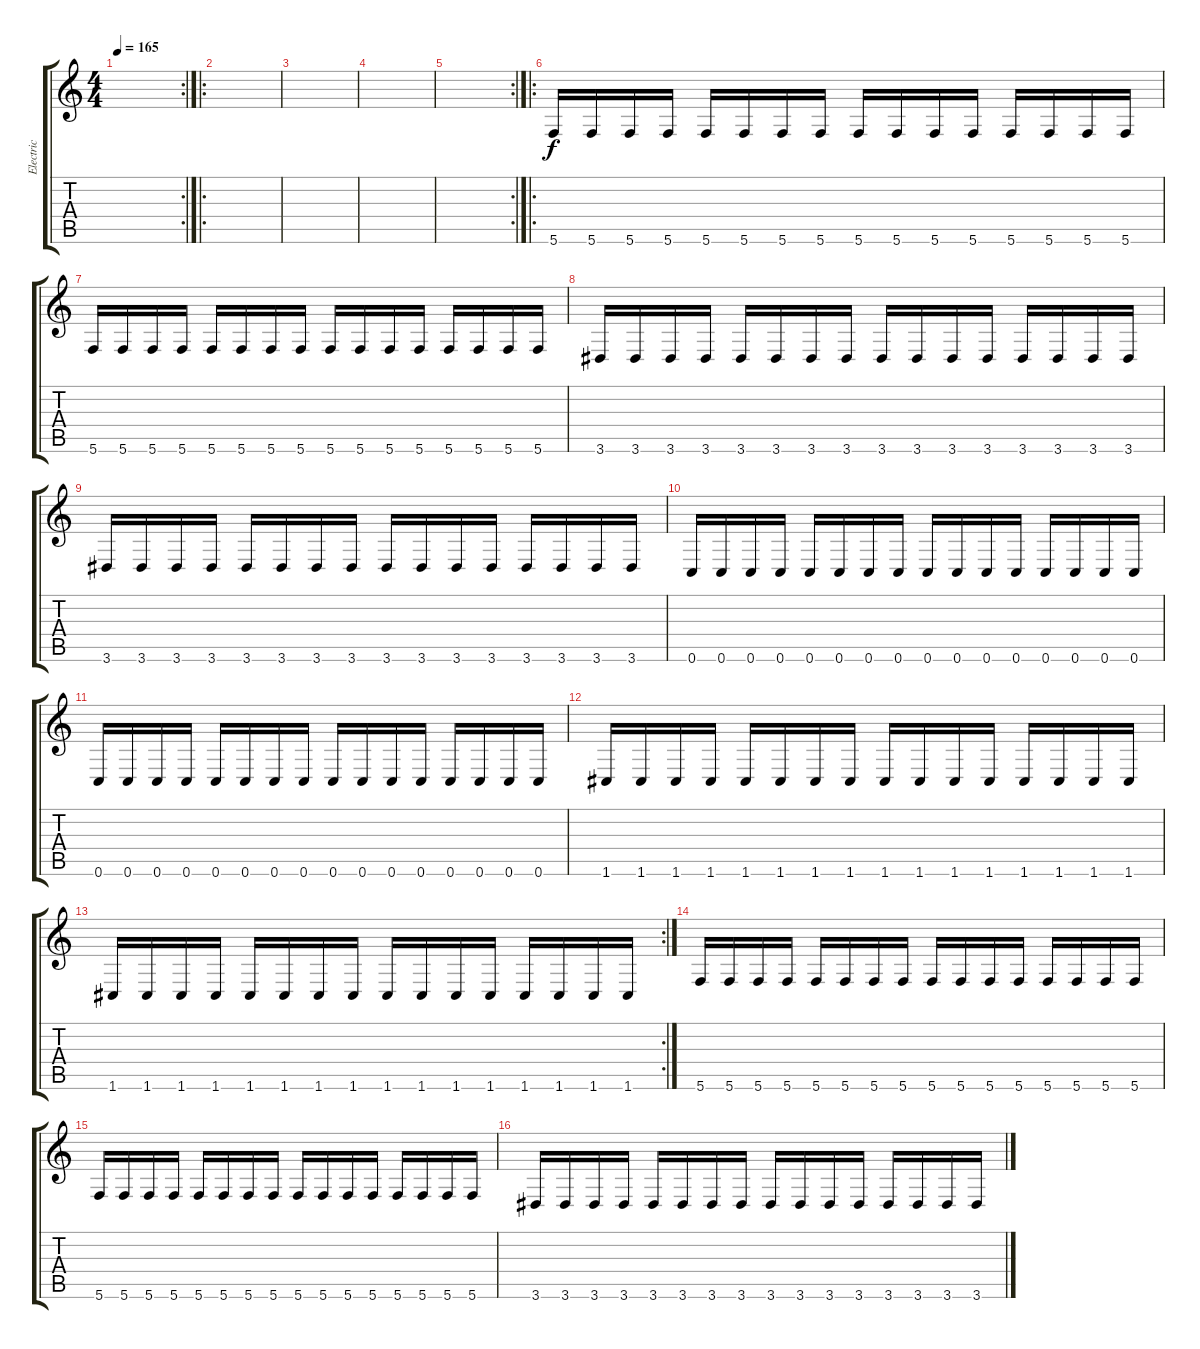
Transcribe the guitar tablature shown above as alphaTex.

\track ("Electric" "Electric") {instrument distortionguitar}
\staff {score tabs}
\tuning (D4 A3 F3 C3 G2 C2) {hide}
\rc 2
\ts (4 4)
\tempo 165
\clef g2
\ks c
|
\ro
|
|
|
\rc 2
|
\ro
5.6.16 5.6.16 5.6.16 5.6.16 5.6.16 5.6.16 5.6.16 5.6.16 5.6.16 5.6.16 5.6.16 5.6.16 5.6.16 5.6.16 5.6.16 5.6.16 |
5.6.16 5.6.16 5.6.16 5.6.16 5.6.16 5.6.16 5.6.16 5.6.16 5.6.16 5.6.16 5.6.16 5.6.16 5.6.16 5.6.16 5.6.16 5.6.16 |
3.6.16 3.6.16 3.6.16 3.6.16 3.6.16 3.6.16 3.6.16 3.6.16 3.6.16 3.6.16 3.6.16 3.6.16 3.6.16 3.6.16 3.6.16 3.6.16 |
3.6.16 3.6.16 3.6.16 3.6.16 3.6.16 3.6.16 3.6.16 3.6.16 3.6.16 3.6.16 3.6.16 3.6.16 3.6.16 3.6.16 3.6.16 3.6.16 |
0.6.16 0.6.16 0.6.16 0.6.16 0.6.16 0.6.16 0.6.16 0.6.16 0.6.16 0.6.16 0.6.16 0.6.16 0.6.16 0.6.16 0.6.16 0.6.16 |
0.6.16 0.6.16 0.6.16 0.6.16 0.6.16 0.6.16 0.6.16 0.6.16 0.6.16 0.6.16 0.6.16 0.6.16 0.6.16 0.6.16 0.6.16 0.6.16 |
1.6.16 1.6.16 1.6.16 1.6.16 1.6.16 1.6.16 1.6.16 1.6.16 1.6.16 1.6.16 1.6.16 1.6.16 1.6.16 1.6.16 1.6.16 1.6.16 |
\rc 2
1.6.16 1.6.16 1.6.16 1.6.16 1.6.16 1.6.16 1.6.16 1.6.16 1.6.16 1.6.16 1.6.16 1.6.16 1.6.16 1.6.16 1.6.16 1.6.16 |
5.6.16 5.6.16 5.6.16 5.6.16 5.6.16 5.6.16 5.6.16 5.6.16 5.6.16 5.6.16 5.6.16 5.6.16 5.6.16 5.6.16 5.6.16 5.6.16 |
5.6.16 5.6.16 5.6.16 5.6.16 5.6.16 5.6.16 5.6.16 5.6.16 5.6.16 5.6.16 5.6.16 5.6.16 5.6.16 5.6.16 5.6.16 5.6.16 |
3.6.16 3.6.16 3.6.16 3.6.16 3.6.16 3.6.16 3.6.16 3.6.16 3.6.16 3.6.16 3.6.16 3.6.16 3.6.16 3.6.16 3.6.16 3.6.16
